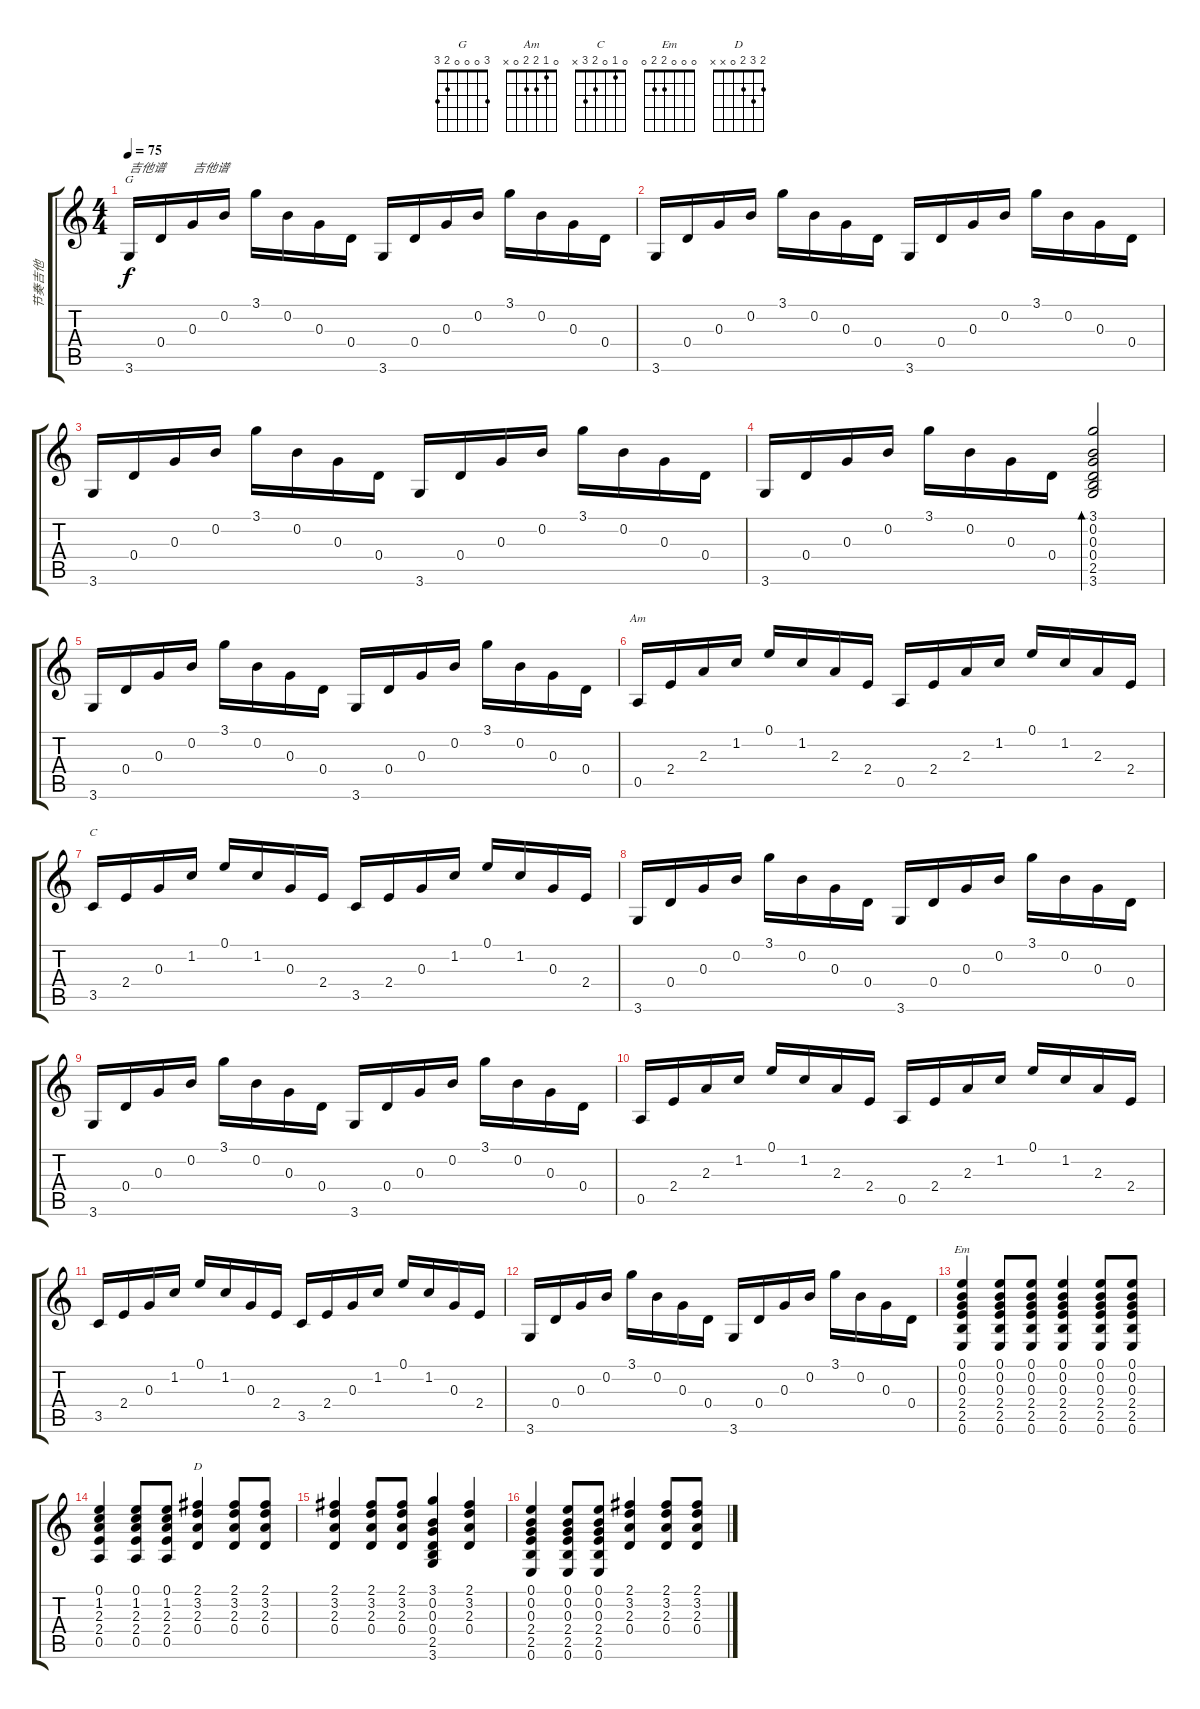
\track ("节奏吉他" "节奏吉他") {instrument acousticguitarsteel}
\staff {score tabs}
\tuning (E4 B3 G3 D3 A2 E2) {hide}
\chord ("G" 3 0 0 0 2 3)
\chord ("Am" 0 1 2 2 0 x)
\chord ("C" 0 1 0 2 3 x)
\chord ("Em" 0 0 0 2 2 0)
\chord ("D" 2 3 2 0 x x)
\ts (4 4)
\tempo 75
\clef g2
\ks c
3.6.16{ch "G" txt "吉他谱" dy f instrument acousticguitarsteel} 0.4.16 0.3.16{txt "吉他谱"} 0.2.16 3.1.16 0.2.16 0.3.16 0.4.16 3.6.16 0.4.16 0.3.16 0.2.16 3.1.16 0.2.16 0.3.16 0.4.16 |
3.6.16 0.4.16 0.3.16 0.2.16 3.1.16 0.2.16 0.3.16 0.4.16 3.6.16 0.4.16 0.3.16 0.2.16 3.1.16 0.2.16 0.3.16 0.4.16 |
3.6.16 0.4.16 0.3.16 0.2.16 3.1.16 0.2.16 0.3.16 0.4.16 3.6.16 0.4.16 0.3.16 0.2.16 3.1.16 0.2.16 0.3.16 0.4.16 |
3.6.16 0.4.16 0.3.16 0.2.16 3.1.16 0.2.16 0.3.16 0.4.16 (3.1 0.2 0.3 0.4 2.5 3.6).2{bd 60} |
3.6.16 0.4.16 0.3.16 0.2.16 3.1.16 0.2.16 0.3.16 0.4.16 3.6.16 0.4.16 0.3.16 0.2.16 3.1.16 0.2.16 0.3.16 0.4.16 |
0.5.16{ch "Am"} 2.4.16 2.3.16 1.2.16 0.1.16 1.2.16 2.3.16 2.4.16 0.5.16 2.4.16 2.3.16 1.2.16 0.1.16 1.2.16 2.3.16 2.4.16 |
3.5.16{ch "C"} 2.4.16 0.3.16 1.2.16 0.1.16 1.2.16 0.3.16 2.4.16 3.5.16 2.4.16 0.3.16 1.2.16 0.1.16 1.2.16 0.3.16 2.4.16 |
3.6.16 0.4.16 0.3.16 0.2.16 3.1.16 0.2.16 0.3.16 0.4.16 3.6.16 0.4.16 0.3.16 0.2.16 3.1.16 0.2.16 0.3.16 0.4.16 |
3.6.16 0.4.16 0.3.16 0.2.16 3.1.16 0.2.16 0.3.16 0.4.16 3.6.16 0.4.16 0.3.16 0.2.16 3.1.16 0.2.16 0.3.16 0.4.16 |
0.5.16 2.4.16 2.3.16 1.2.16 0.1.16 1.2.16 2.3.16 2.4.16 0.5.16 2.4.16 2.3.16 1.2.16 0.1.16 1.2.16 2.3.16 2.4.16 |
3.5.16 2.4.16 0.3.16 1.2.16 0.1.16 1.2.16 0.3.16 2.4.16 3.5.16 2.4.16 0.3.16 1.2.16 0.1.16 1.2.16 0.3.16 2.4.16 |
3.6.16 0.4.16 0.3.16 0.2.16 3.1.16 0.2.16 0.3.16 0.4.16 3.6.16 0.4.16 0.3.16 0.2.16 3.1.16 0.2.16 0.3.16 0.4.16 |
(0.1 0.2 0.3 2.4 2.5 0.6).4{ch "Em"} (0.1 0.2 0.3 2.4 2.5 0.6).8 (0.1 0.2 0.3 2.4 2.5 0.6).8 (0.1 0.2 0.3 2.4 2.5 0.6).4 (0.1 0.2 0.3 2.4 2.5 0.6).8 (0.1 0.2 0.3 2.4 2.5 0.6).8 |
(0.1 1.2 2.3 2.4 0.5).4 (0.1 1.2 2.3 2.4 0.5).8 (0.1 1.2 2.3 2.4 0.5).8 (2.1 3.2 2.3 0.4).4{ch "D"} (2.1 3.2 2.3 0.4).8 (2.1 3.2 2.3 0.4).8 |
(2.1 3.2 2.3 0.4).4 (2.1 3.2 2.3 0.4).8 (2.1 3.2 2.3 0.4).8 (3.1 0.2 0.3 0.4 2.5 3.6).4 (2.1 3.2 2.3 0.4).4 |
(0.1 0.2 0.3 2.4 2.5 0.6).4 (0.1 0.2 0.3 2.4 2.5 0.6).8 (0.1 0.2 0.3 2.4 2.5 0.6).8 (2.1 3.2 2.3 0.4).4 (2.1 3.2 2.3 0.4).8 (2.1 3.2 2.3 0.4).8
